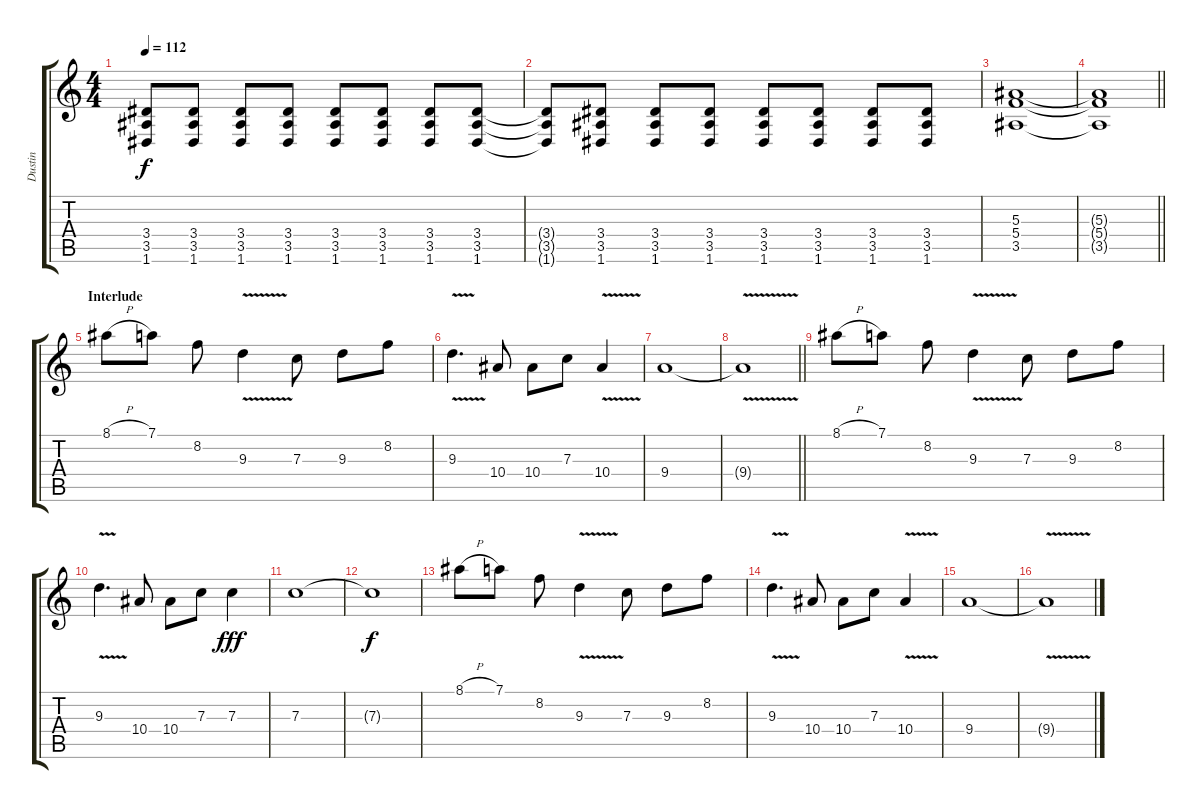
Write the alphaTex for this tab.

\track ("Dustin" "Dustin") {instrument electricguitarjazz}
\staff {score tabs}
\tuning (D4 A3 F3 C3 G2 D2) {hide}
\ts (4 4)
\tempo 112
\clef g2
\ks c
(3.4 3.5 1.6).8{dy f volume 14} (3.4 3.5 1.6).8 (3.4 3.5 1.6).8 (3.4 3.5 1.6).8 (3.4 3.5 1.6).8 (3.4 3.5 1.6).8 (3.4 3.5 1.6).8 (3.4 3.5 1.6).8 |
(3.4{t} 3.5{t} 1.6{t}).8 (3.4 3.5 1.6).8 (3.4 3.5 1.6).8 (3.4 3.5 1.6).8 (3.4 3.5 1.6).8 (3.4 3.5 1.6).8 (3.4 3.5 1.6).8 (3.4 3.5 1.6).8 |
(5.3 5.4 3.5).1 |
\barLineRight lightlight
(5.3{t} 5.4{t} 3.5{t}).1 |
\section ("" "Interlude")
8.1{h}.8{volume 11 instrument electricguitarjazz} 7.1.8 8.2.8 9.3{v}.4 7.3.8 9.3.8 8.2.8 |
9.3{v}.4{d} 10.4.8 10.4.8 7.3.8 10.4{v}.4 |
9.4.1 |
\barLineRight lightlight
9.4{v t}.1 |
\section ("" "")
8.1{h}.8{volume 11 instrument electricguitarjazz} 7.1.8 8.2.8 9.3{v}.4 7.3.8 9.3.8 8.2.8 |
9.3{v}.4{d} 10.4.8 10.4.8 7.3.8 7.3.4{dy fff} |
7.3.1 |
7.3{t}.1{dy f} |
8.1{h}.8{volume 11 instrument electricguitarjazz} 7.1.8 8.2.8 9.3{v}.4 7.3.8 9.3.8 8.2.8 |
9.3{v}.4{d} 10.4.8 10.4.8 7.3.8 10.4{v}.4 |
9.4.1 |
9.4{v t}.1
